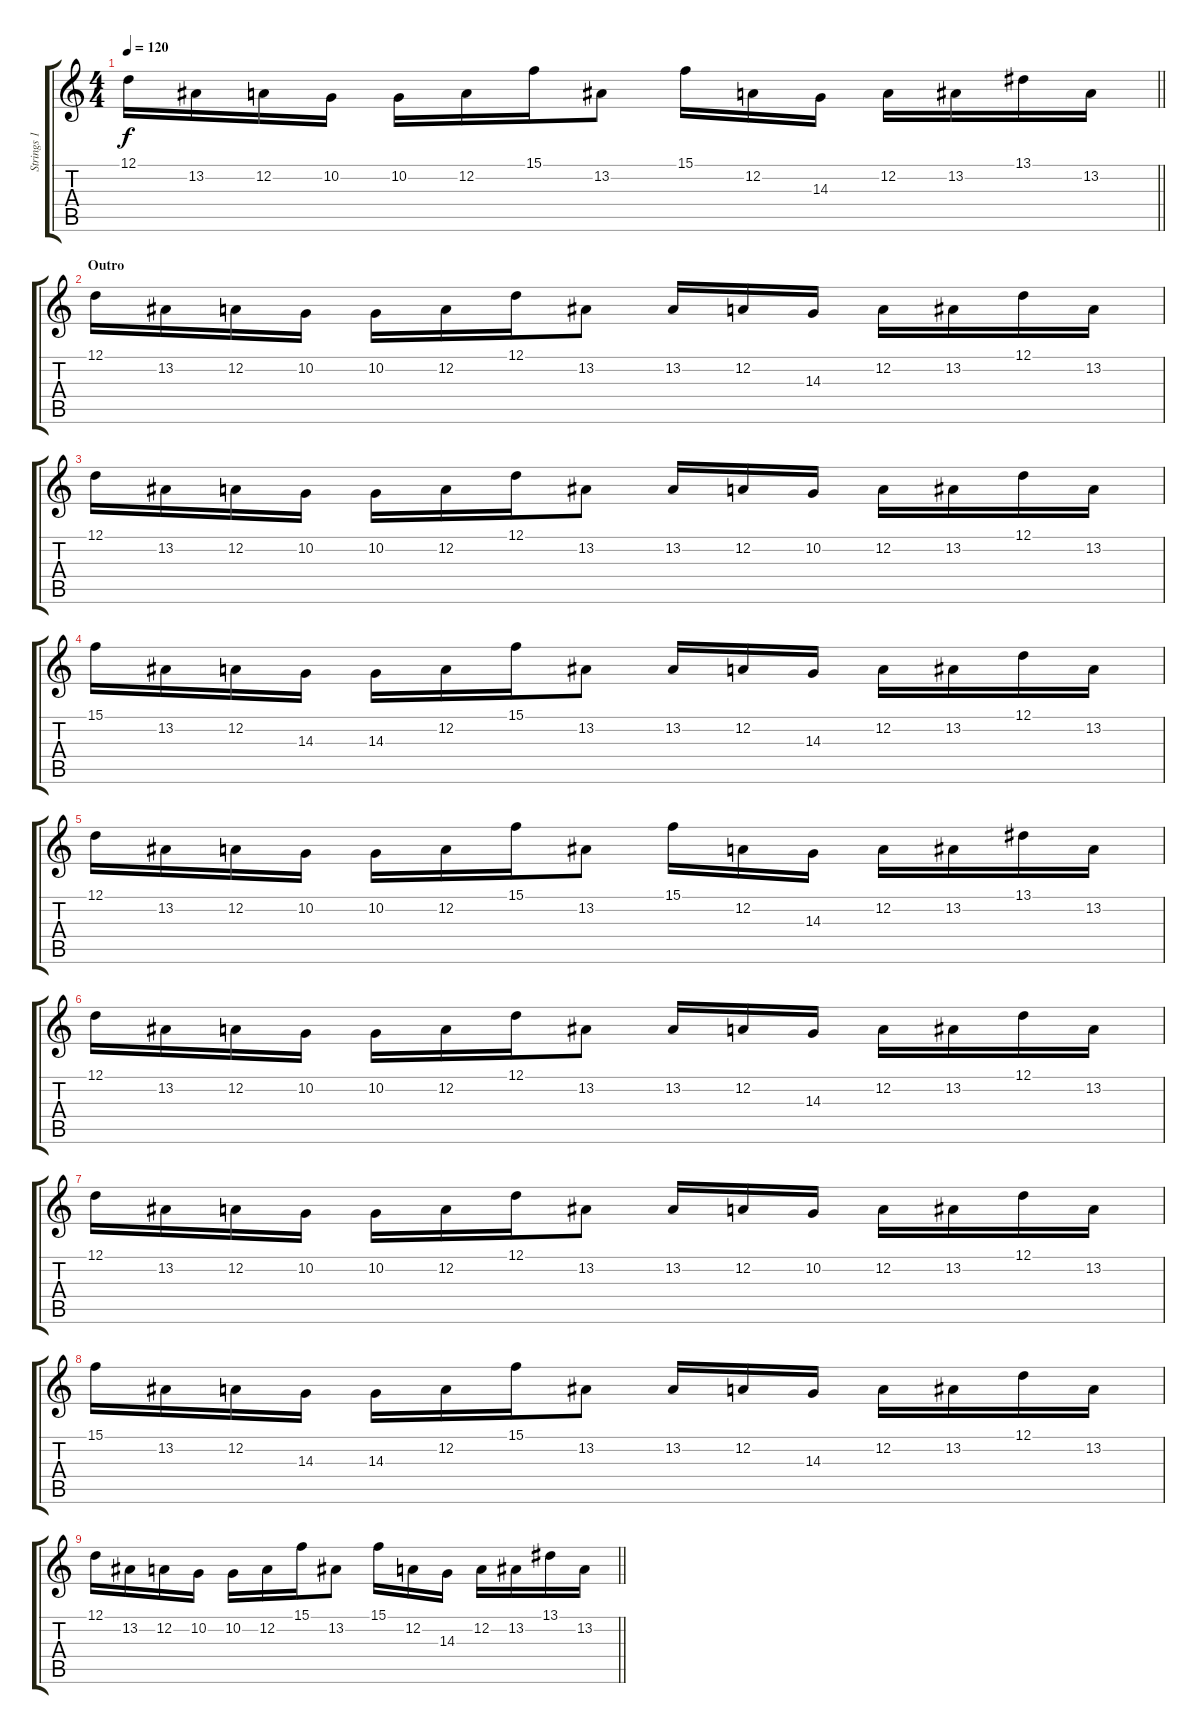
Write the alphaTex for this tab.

\track ("Strings 1" "Strings 1") {instrument choiraahs}
\staff {score tabs}
\tuning (D4 A3 F3 C3 G2 C2) {hide}
\ts (4 4)
\tempo 120
\clef g2
\barLineRight lightlight
\ks c
12.1.16{dy f volume 7} 13.2.16 12.2.16 10.2.16 10.2.16 12.2.16 15.1.16 13.2.8 15.1.16 12.2.16 14.3.16 12.2.16 13.2.16 13.1.16 13.2.16 |
\section ("" "Outro")
12.1.16{volume 7 instrument pad7halo} 13.2.16 12.2.16 10.2.16 10.2.16 12.2.16 12.1.16 13.2.8 13.2.16 12.2.16 14.3.16 12.2.16 13.2.16 12.1.16 13.2.16 |
12.1.16 13.2.16 12.2.16 10.2.16 10.2.16 12.2.16 12.1.16 13.2.8 13.2.16 12.2.16 10.2.16 12.2.16 13.2.16 12.1.16 13.2.16 |
15.1.16 13.2.16 12.2.16 14.3.16 14.3.16 12.2.16 15.1.16 13.2.8 13.2.16 12.2.16 14.3.16 12.2.16 13.2.16 12.1.16 13.2.16 |
12.1.16 13.2.16 12.2.16 10.2.16 10.2.16 12.2.16 15.1.16 13.2.8 15.1.16 12.2.16 14.3.16 12.2.16 13.2.16 13.1.16 13.2.16 |
12.1.16 13.2.16 12.2.16 10.2.16 10.2.16 12.2.16 12.1.16 13.2.8 13.2.16 12.2.16 14.3.16 12.2.16 13.2.16 12.1.16 13.2.16 |
12.1.16 13.2.16 12.2.16 10.2.16 10.2.16 12.2.16 12.1.16 13.2.8 13.2.16 12.2.16 10.2.16 12.2.16 13.2.16 12.1.16 13.2.16 |
15.1.16 13.2.16 12.2.16 14.3.16 14.3.16 12.2.16 15.1.16 13.2.8 13.2.16 12.2.16 14.3.16 12.2.16 13.2.16 12.1.16 13.2.16 |
\barLineRight lightlight
12.1.16{volume 7} 13.2.16 12.2.16 10.2.16 10.2.16 12.2.16 15.1.16 13.2.8 15.1.16 12.2.16 14.3.16 12.2.16 13.2.16 13.1.16 13.2.16
